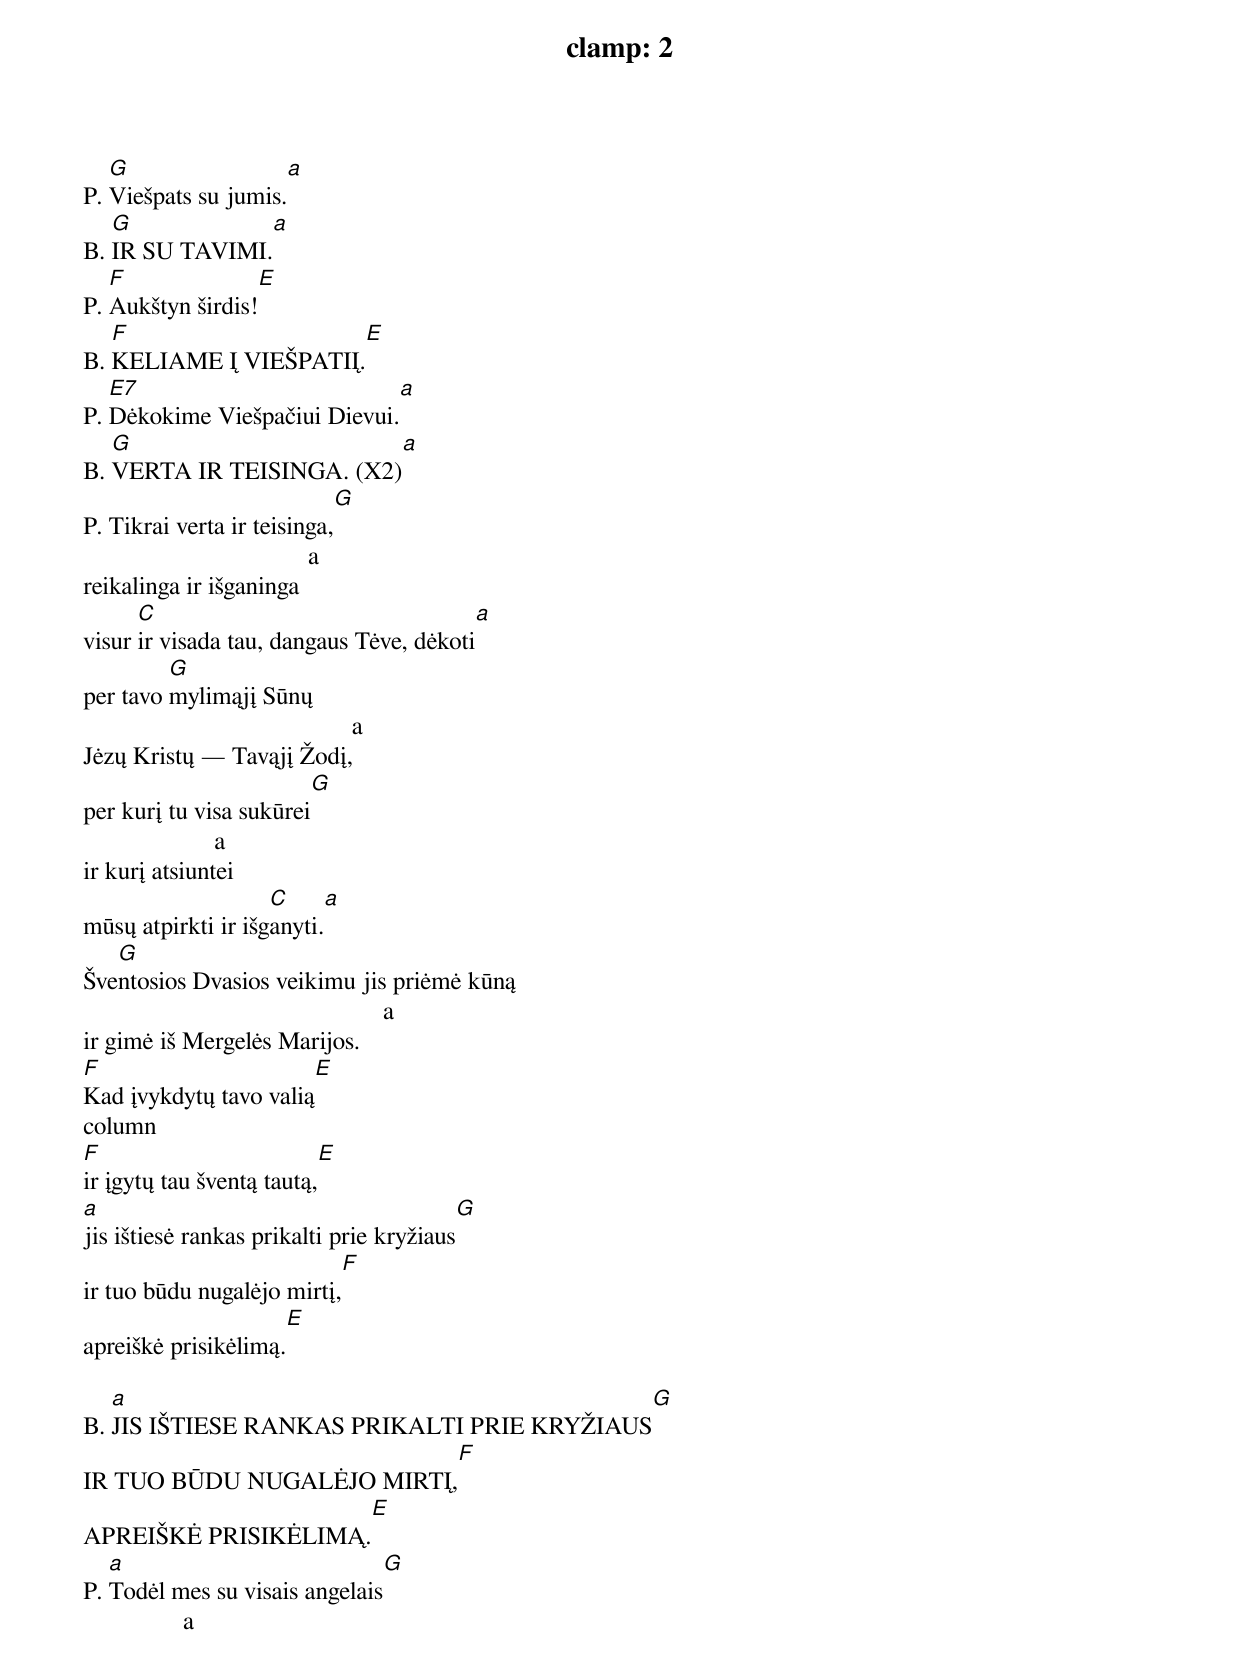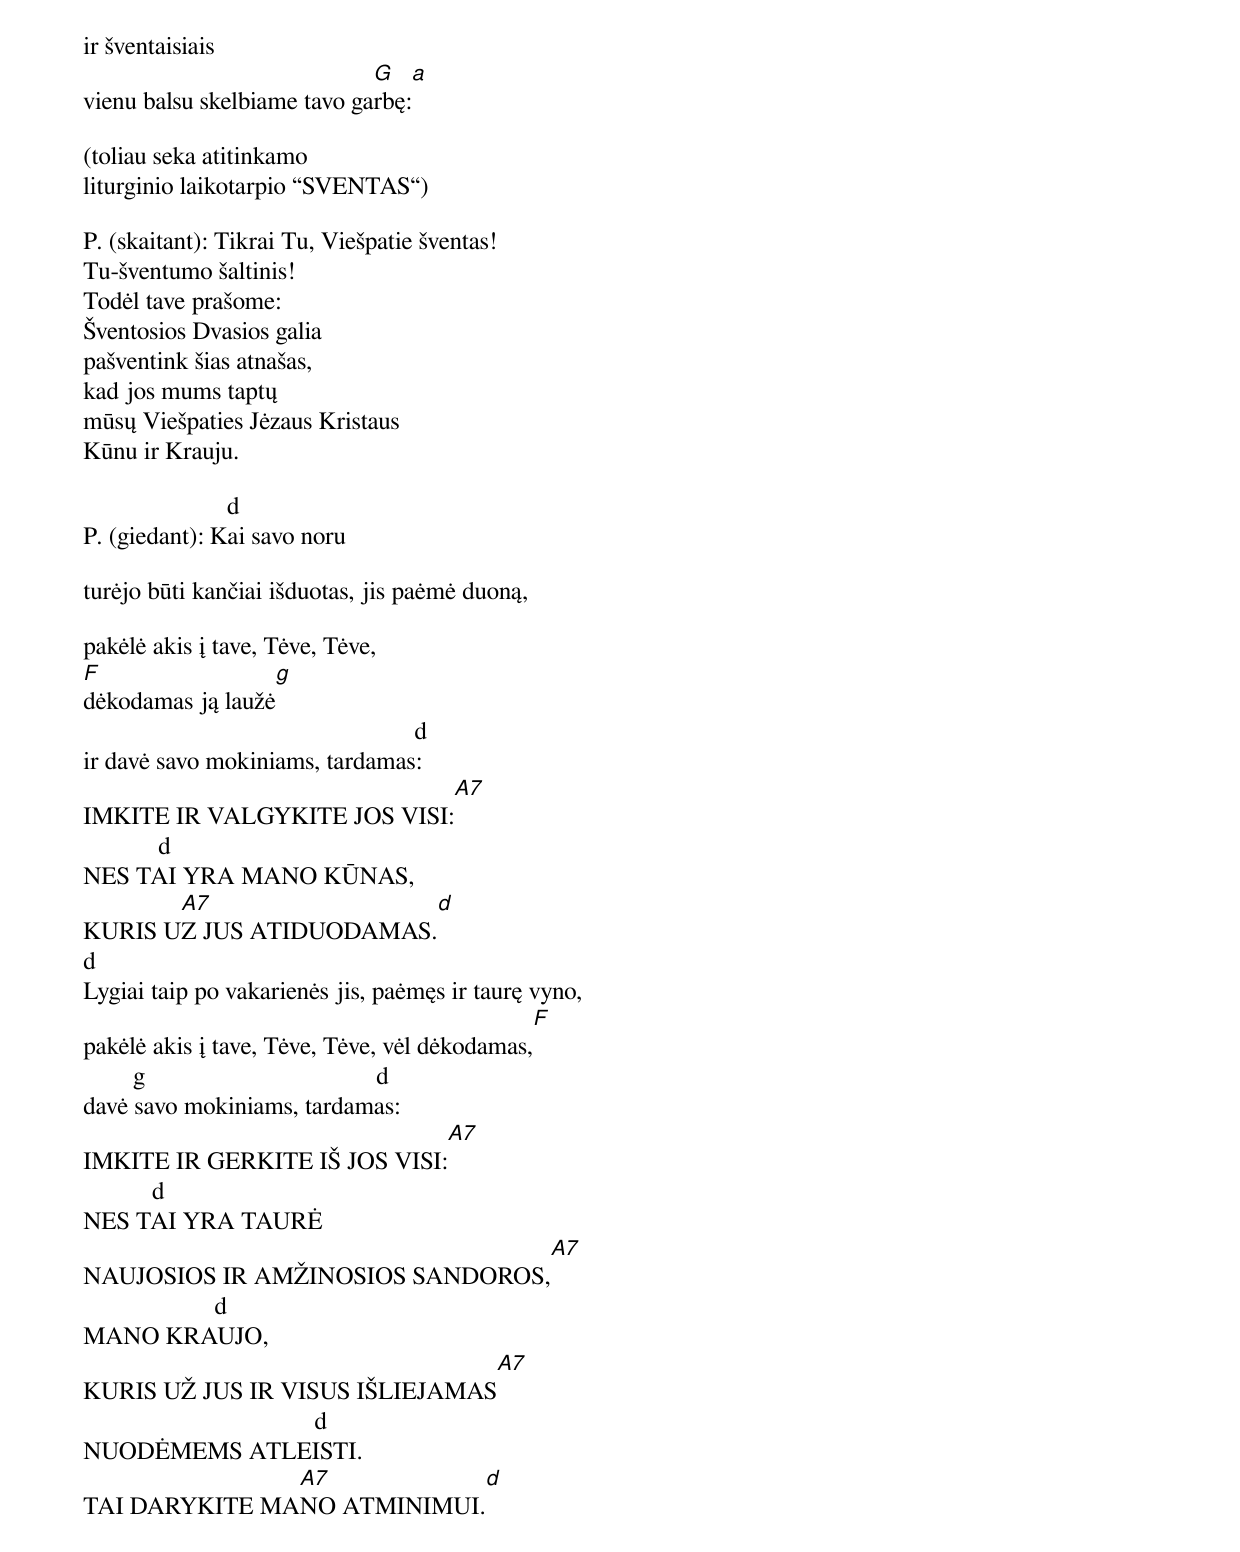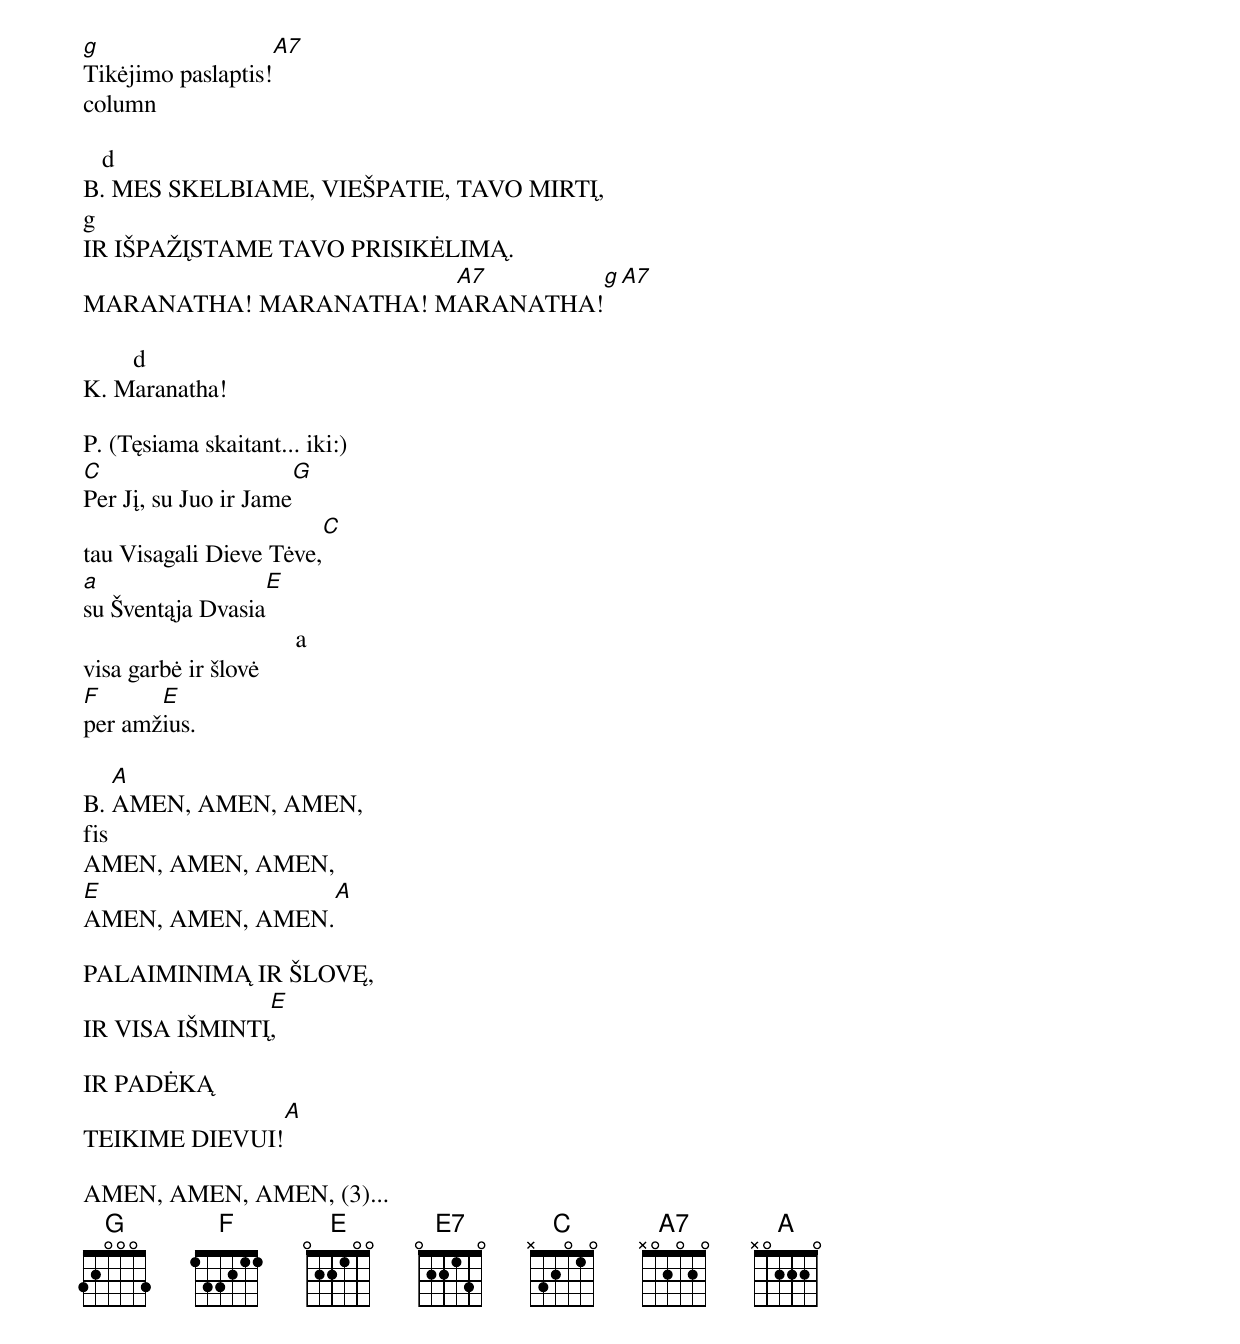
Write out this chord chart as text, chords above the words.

clamp: 2

   G                             a
P. Viešpats su jumis.
   G                       a
B. IR SU TAVIMI.
   F                    E
P. Aukštyn širdis!
   F                        E
B. KELIAME Į VIEŠPATIĮ.
   E7                                            a
P. Dėkokime Viešpačiui Dievui.
   G                          a
B. VERTA IR TEISINGA. (X2)
                                   G
P. Tikrai verta ir teisinga,
                                    a
reikalinga ir išganinga
      C                                                                     a
visur ir visada tau, dangaus Tėve, dėkoti
         G
per tavo mylimąjį Sūnų
                                           a
Jėzų Kristų — Tavąjį Žodį,
                                      G
per kurį tu visa sukūrei
                     a
ir kurį atsiuntei
                    C                     a
mūsų atpirkti ir išganyti.
   G
Šventosios Dvasios veikimu jis priėmė kūną
                                                a
ir gimė iš Mergelės Marijos.
F                                        E
Kad įvykdytų tavo valią
column
F                                       E
ir įgytų tau šventą tautą,
a                                                              G
jis ištiesė rankas prikalti prie kryžiaus
                                            F
ir tuo būdu nugalėjo mirtį,
                                 E
apreiškė prisikėlimą.

   a                                                                               G
B. JIS IŠTIESE RANKAS PRIKALTI PRIE KRYŽIAUS
                                                       F
IR TUO BŪDU NUGALĖJO MIRTĮ,
                                         E
APREIŠKĖ PRISIKĖLIMĄ.
   a                                                 G
P. Todėl mes su visais angelais
                a
ir šventaisiais
                             G                                a
vienu balsu skelbiame tavo garbę:

(toliau seka atitinkamo
liturginio laikotarpio “SVENTAS“)

P. (skaitant): Tikrai Tu, Viešpatie šventas!
Tu-šventumo šaltinis!
Todėl tave prašome:
Šventosios Dvasios galia
pašventink šias atnašas,
kad jos mums taptų
mūsų Viešpaties Jėzaus Kristaus
Kūnu ir Krauju.

                       d
P. (giedant): Kai savo noru

turėjo būti kančiai išduotas, jis paėmė duoną,

pakėlė akis į tave, Tėve, Tėve,
F                              g
dėkodamas ją laužė
                                                     d
ir davė savo mokiniams, tardamas:
                                                          A7
IMKITE IR VALGYKITE JOS VISI:
            d
NES TAI YRA MANO KŪNAS,
       A7                             d
KURIS UZ JUS ATIDUODAMAS.
d
Lygiai taip po vakarienės jis, paėmęs ir taurę vyno,
                                                               F
pakėlė akis į tave, Tėve, Tėve, vėl dėkodamas,
        g                                     d
davė savo mokiniams, tardamas:
                                                            A7
IMKITE IR GERKITE IŠ JOS VISI:
           d
NES TAI YRA TAURĖ
                                                            A7
NAUJOSIOS IR AMŽINOSIOS SANDOROS,
                     d
MANO KRAUJO,
                                                      A7
KURIS UŽ JUS IR VISUS IŠLIEJAMAS
                                     d
NUODĖMEMS ATLEISTI.
               A7                                    d
TAI DARYKITE MANO ATMINIMUI.
g                               A7
Tikėjimo paslaptis!
column

   d
B. MES SKELBIAME, VIEŠPATIE, TAVO MIRTĮ,
g
IR IŠPAŽĮSTAME TAVO PRISIKĖLIMĄ.
                       A7                          g                        A7
MARANATHA! MARANATHA! MARANATHA!

        d
K. Maranatha!

P. (Tęsiama skaitant... iki:)
C                                     G
Per Jį, su Juo ir Jame
                                       C
tau Visagali Dieve Tėve,
a                                E
su Šventąja Dvasia
                                  a
visa garbė ir šlovė
F      E
per amžius.

   A
B. AMEN, AMEN, AMEN,
fis
AMEN, AMEN, AMEN,
E                                  A
AMEN, AMEN, AMEN.

PALAIMINIMĄ IR ŠLOVĘ,
               E
IR VISA IŠMINTĮ,

IR PADĖKĄ
                    A
TEIKIME DIEVUI!

AMEN, AMEN, AMEN, (3)...
